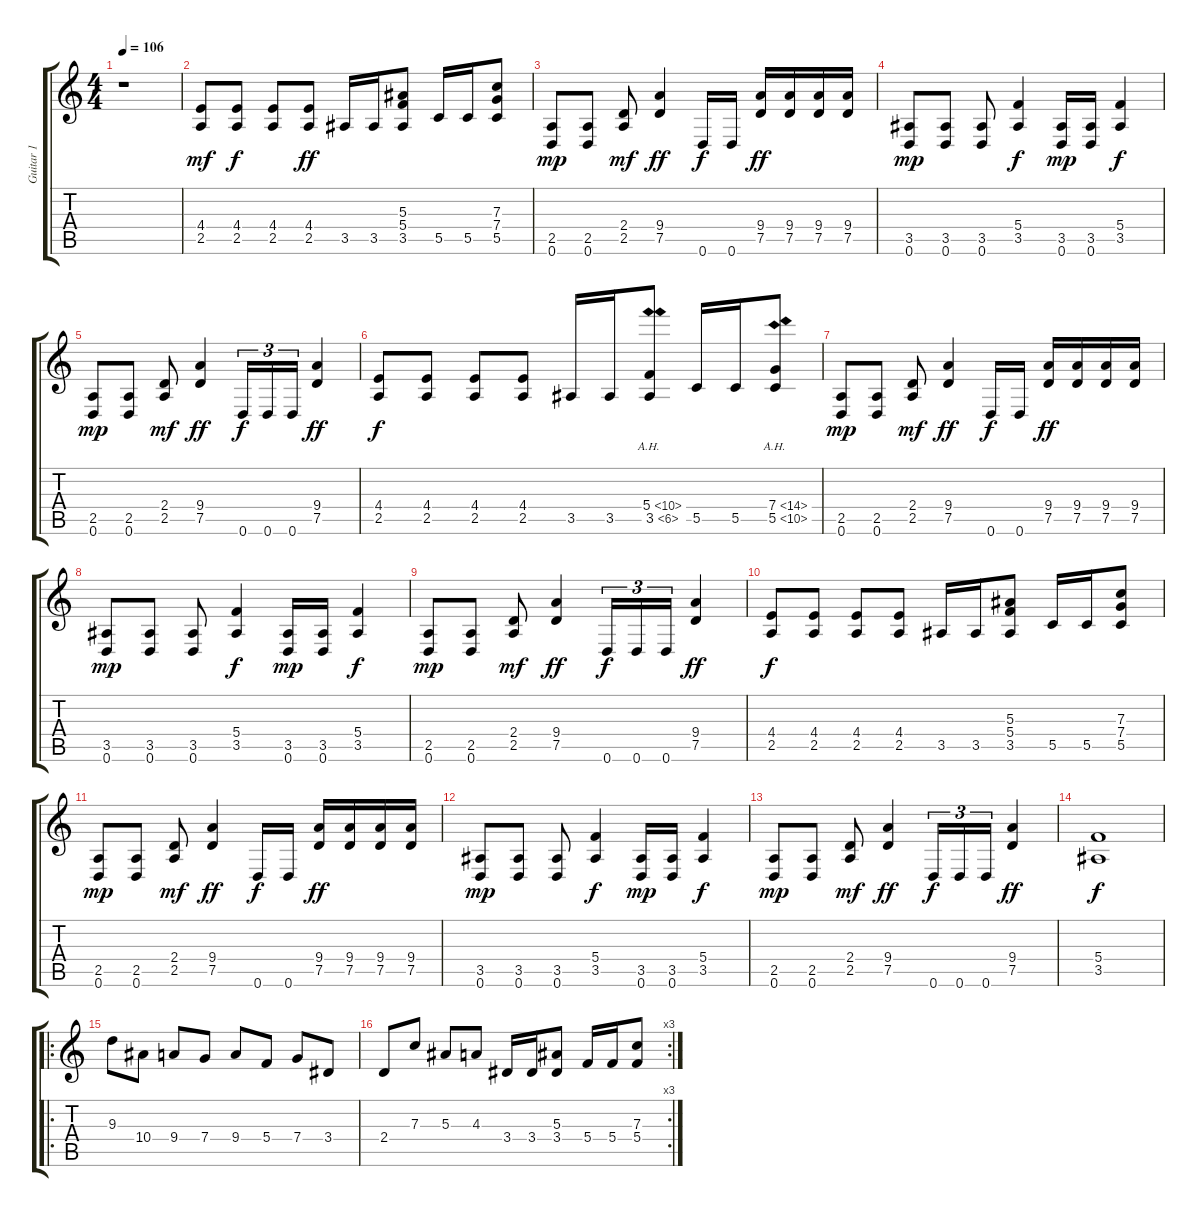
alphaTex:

\track ("Guitar 1" "Guitar 1") {instrument overdrivenguitar}
\staff {score tabs}
\tuning (D4 A3 F3 C3 G2 D2) {hide}
\ts (4 4)
\tempo 106
\clef g2
\ks c
r.1{dy f} |
(4.4 2.5).8{dy mf} (4.4 2.5).8{dy f} (4.4 2.5).8 (4.4 2.5).8{dy ff} 3.5.16 3.5.16 (5.3 5.4 3.5).8 5.5.16 5.5.16 (7.3 7.4 5.5).8 |
(2.5 0.6).8{dy mp} (2.5 0.6).8 (2.4 2.5).8{dy mf} (9.4 7.5).4{dy ff} 0.6.16{dy f} 0.6.16 (9.4 7.5).16{dy ff} (9.4 7.5).16 (9.4 7.5).16 (9.4 7.5).16 |
(3.5 0.6).8{dy mp} (3.5 0.6).8 (3.5 0.6).8 (5.4 3.5).4{dy f} (3.5 0.6).16{dy mp} (3.5 0.6).16 (5.4 3.5).4{dy f} |
(2.5 0.6).8{dy mp} (2.5 0.6).8 (2.4 2.5).8{dy mf} (9.4 7.5).4{dy ff} 0.6.16{tu (3 2) dy f} 0.6.16{tu (3 2)} 0.6.16{tu (3 2)} (9.4 7.5).4{dy ff} |
(4.4 2.5).8{dy f} (4.4 2.5).8 (4.4 2.5).8 (4.4 2.5).8 3.5.16 3.5.16 (5.4{ah 5} 3.5{ah 3}).8 5.5.16 5.5.16 (7.4{ah 7} 5.5{ah 5}).8 |
(2.5 0.6).8{dy mp} (2.5 0.6).8 (2.4 2.5).8{dy mf} (9.4 7.5).4{dy ff} 0.6.16{dy f} 0.6.16 (9.4 7.5).16{dy ff} (9.4 7.5).16 (9.4 7.5).16 (9.4 7.5).16 |
(3.5 0.6).8{dy mp} (3.5 0.6).8 (3.5 0.6).8 (5.4 3.5).4{dy f} (3.5 0.6).16{dy mp} (3.5 0.6).16 (5.4 3.5).4{dy f} |
(2.5 0.6).8{dy mp} (2.5 0.6).8 (2.4 2.5).8{dy mf} (9.4 7.5).4{dy ff} 0.6.16{tu (3 2) dy f} 0.6.16{tu (3 2)} 0.6.16{tu (3 2)} (9.4 7.5).4{dy ff} |
(4.4 2.5).8{dy f} (4.4 2.5).8 (4.4 2.5).8 (4.4 2.5).8 3.5.16 3.5.16 (5.3 5.4 3.5).8 5.5.16 5.5.16 (7.3 7.4 5.5).8 |
(2.5 0.6).8{dy mp} (2.5 0.6).8 (2.4 2.5).8{dy mf} (9.4 7.5).4{dy ff} 0.6.16{dy f} 0.6.16 (9.4 7.5).16{dy ff} (9.4 7.5).16 (9.4 7.5).16 (9.4 7.5).16 |
(3.5 0.6).8{dy mp} (3.5 0.6).8 (3.5 0.6).8 (5.4 3.5).4{dy f} (3.5 0.6).16{dy mp} (3.5 0.6).16 (5.4 3.5).4{dy f} |
(2.5 0.6).8{dy mp} (2.5 0.6).8 (2.4 2.5).8{dy mf} (9.4 7.5).4{dy ff} 0.6.16{tu (3 2) dy f} 0.6.16{tu (3 2)} 0.6.16{tu (3 2)} (9.4 7.5).4{dy ff} |
(5.4 3.5).1{dy f} |
\ro
9.3.8 10.4.8 9.4.8 7.4.8 9.4.8 5.4.8 7.4.8 3.4.8 |
\rc 3
2.4.8 7.3.8 5.3.8 4.3.8 3.4.16 3.4.16 (5.3 3.4).8 5.4.16 5.4.16 (7.3 5.4).8
